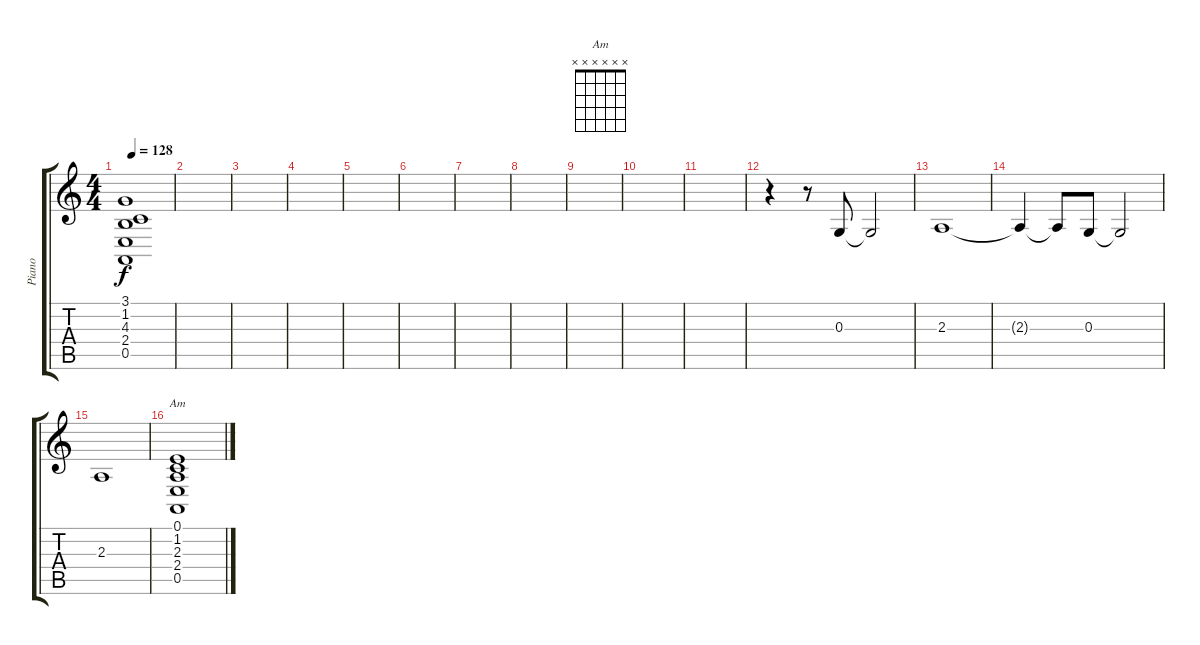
\track ("Piano" "Piano") {instrument electricpiano1}
\staff {score tabs}
\tuning (E4 B3 G3 D3 A2 E2) {hide}
\chord ("Am" x x x x x x) {firstfret 0}
\ts (4 4)
\tempo 128
\clef g2
\ks c
(3.1{t} 1.2{t} 4.3{t} 2.4{t} 0.5{t}).1{dy f} |
|
|
|
|
|
|
|
|
|
|
r.4 r.8 0.3.8 0.3{t}.2 |
2.3.1 |
2.3{t}.4 2.3{t}.8 0.3.8 0.3{t}.2 |
2.3.1 |
(0.1 1.2 2.3 2.4 0.5).1{ch "Am"}
